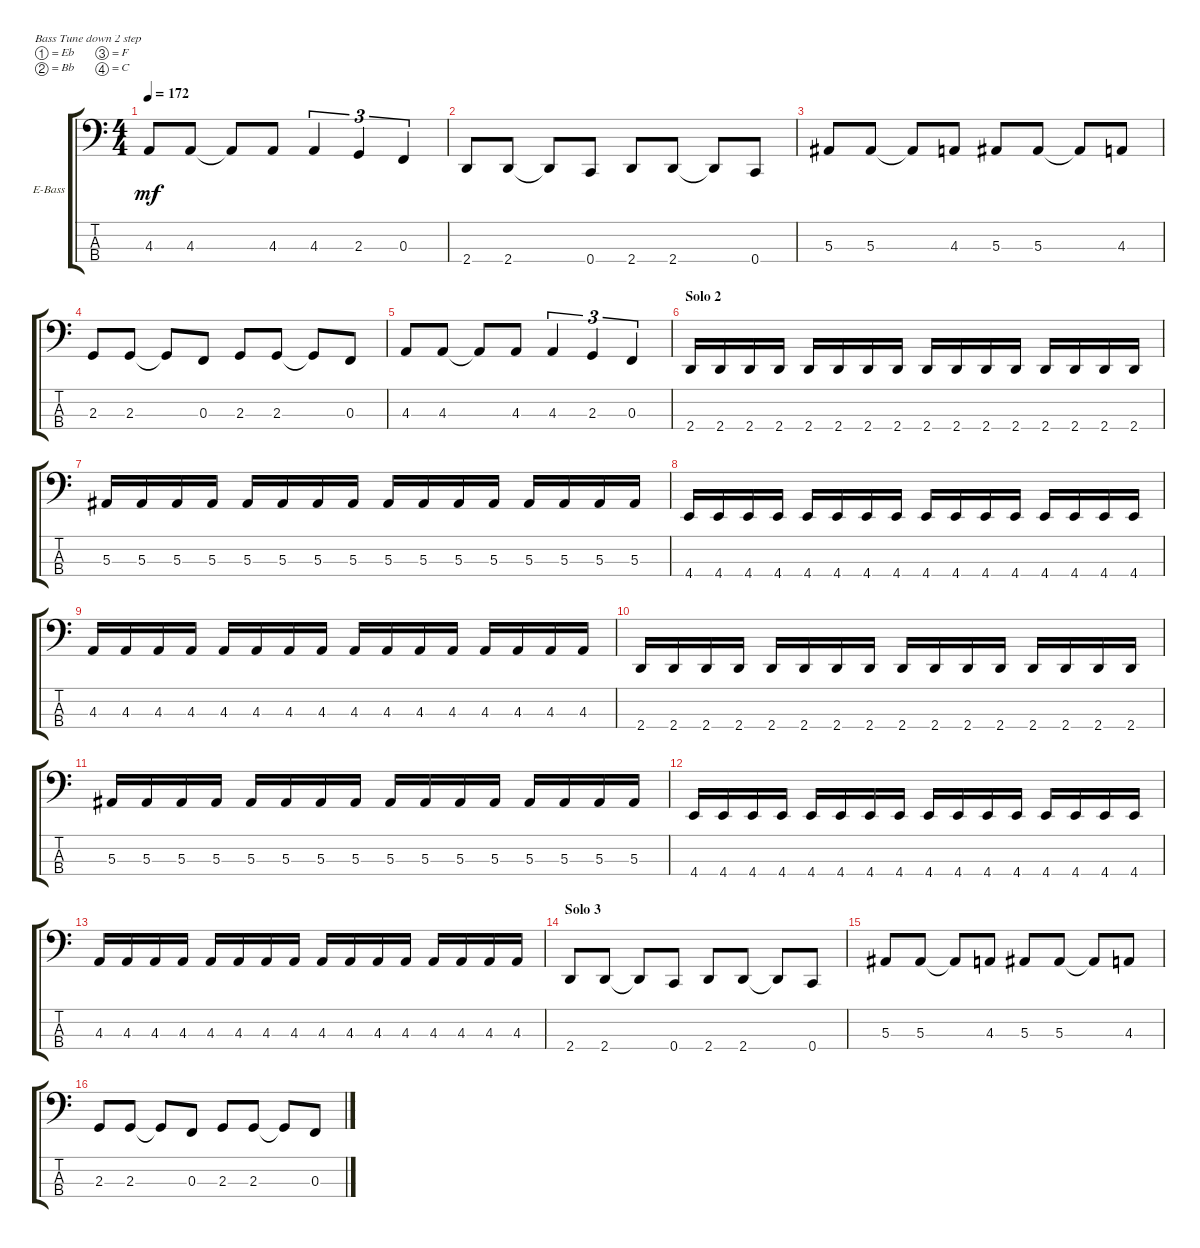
\bracketExtendMode groupsimilarinstruments
\firstSystemTrackNameOrientation horizontal
\otherSystemsTrackNameOrientation horizontal
\track ("Bass" "E-Bass") {instrument distortionguitar}
\staff {score tabs}
\tuning (Eb2 Bb1 F1 C1)
\ts (4 4)
\tempo 172
\clef f4
\ks c
4.3.8{dy mf} 4.3.8 4.3{t}.8 4.3.8 4.3.4{tu (3 2)} 2.3.4{tu (3 2)} 0.3.4{tu (3 2)} |
2.4.8 2.4.8 2.4{t}.8 0.4.8 2.4.8 2.4.8 2.4{t}.8 0.4.8 |
5.3{acc #}.8 5.3{acc #}.8 5.3{t acc #}.8 4.3.8 5.3{acc #}.8 5.3{acc #}.8 5.3{t acc #}.8 4.3.8 |
2.3.8 2.3.8 2.3{t}.8 0.3.8 2.3.8 2.3.8 2.3{t}.8 0.3.8 |
4.3.8 4.3.8 4.3{t}.8 4.3.8 4.3.4{tu (3 2)} 2.3.4{tu (3 2)} 0.3.4{tu (3 2)} |
\section ("" "Solo 2")
2.4.16 2.4.16 2.4.16 2.4.16 2.4.16 2.4.16 2.4.16 2.4.16 2.4.16 2.4.16 2.4.16 2.4.16 2.4.16 2.4.16 2.4.16 2.4.16 |
5.3{acc #}.16 5.3{acc #}.16 5.3{acc #}.16 5.3{acc #}.16 5.3{acc #}.16 5.3{acc #}.16 5.3{acc #}.16 5.3{acc #}.16 5.3{acc #}.16 5.3{acc #}.16 5.3{acc #}.16 5.3{acc #}.16 5.3{acc #}.16 5.3{acc #}.16 5.3{acc #}.16 5.3{acc #}.16 |
4.4.16 4.4.16 4.4.16 4.4.16 4.4.16 4.4.16 4.4.16 4.4.16 4.4.16 4.4.16 4.4.16 4.4.16 4.4.16 4.4.16 4.4.16 4.4.16 |
4.3.16 4.3.16 4.3.16 4.3.16 4.3.16 4.3.16 4.3.16 4.3.16 4.3.16 4.3.16 4.3.16 4.3.16 4.3.16 4.3.16 4.3.16 4.3.16 |
2.4.16 2.4.16 2.4.16 2.4.16 2.4.16 2.4.16 2.4.16 2.4.16 2.4.16 2.4.16 2.4.16 2.4.16 2.4.16 2.4.16 2.4.16 2.4.16 |
5.3{acc #}.16 5.3{acc #}.16 5.3{acc #}.16 5.3{acc #}.16 5.3{acc #}.16 5.3{acc #}.16 5.3{acc #}.16 5.3{acc #}.16 5.3{acc #}.16 5.3{acc #}.16 5.3{acc #}.16 5.3{acc #}.16 5.3{acc #}.16 5.3{acc #}.16 5.3{acc #}.16 5.3{acc #}.16 |
4.4.16 4.4.16 4.4.16 4.4.16 4.4.16 4.4.16 4.4.16 4.4.16 4.4.16 4.4.16 4.4.16 4.4.16 4.4.16 4.4.16 4.4.16 4.4.16 |
4.3.16 4.3.16 4.3.16 4.3.16 4.3.16 4.3.16 4.3.16 4.3.16 4.3.16 4.3.16 4.3.16 4.3.16 4.3.16 4.3.16 4.3.16 4.3.16 |
\section ("" "Solo 3")
2.4.8 2.4.8 2.4{t}.8 0.4.8 2.4.8 2.4.8 2.4{t}.8 0.4.8 |
5.3{acc #}.8 5.3{acc #}.8 5.3{t acc #}.8 4.3.8 5.3{acc #}.8 5.3{acc #}.8 5.3{t acc #}.8 4.3.8 |
2.3.8 2.3.8 2.3{t}.8 0.3.8 2.3.8 2.3.8 2.3{t}.8 0.3.8
